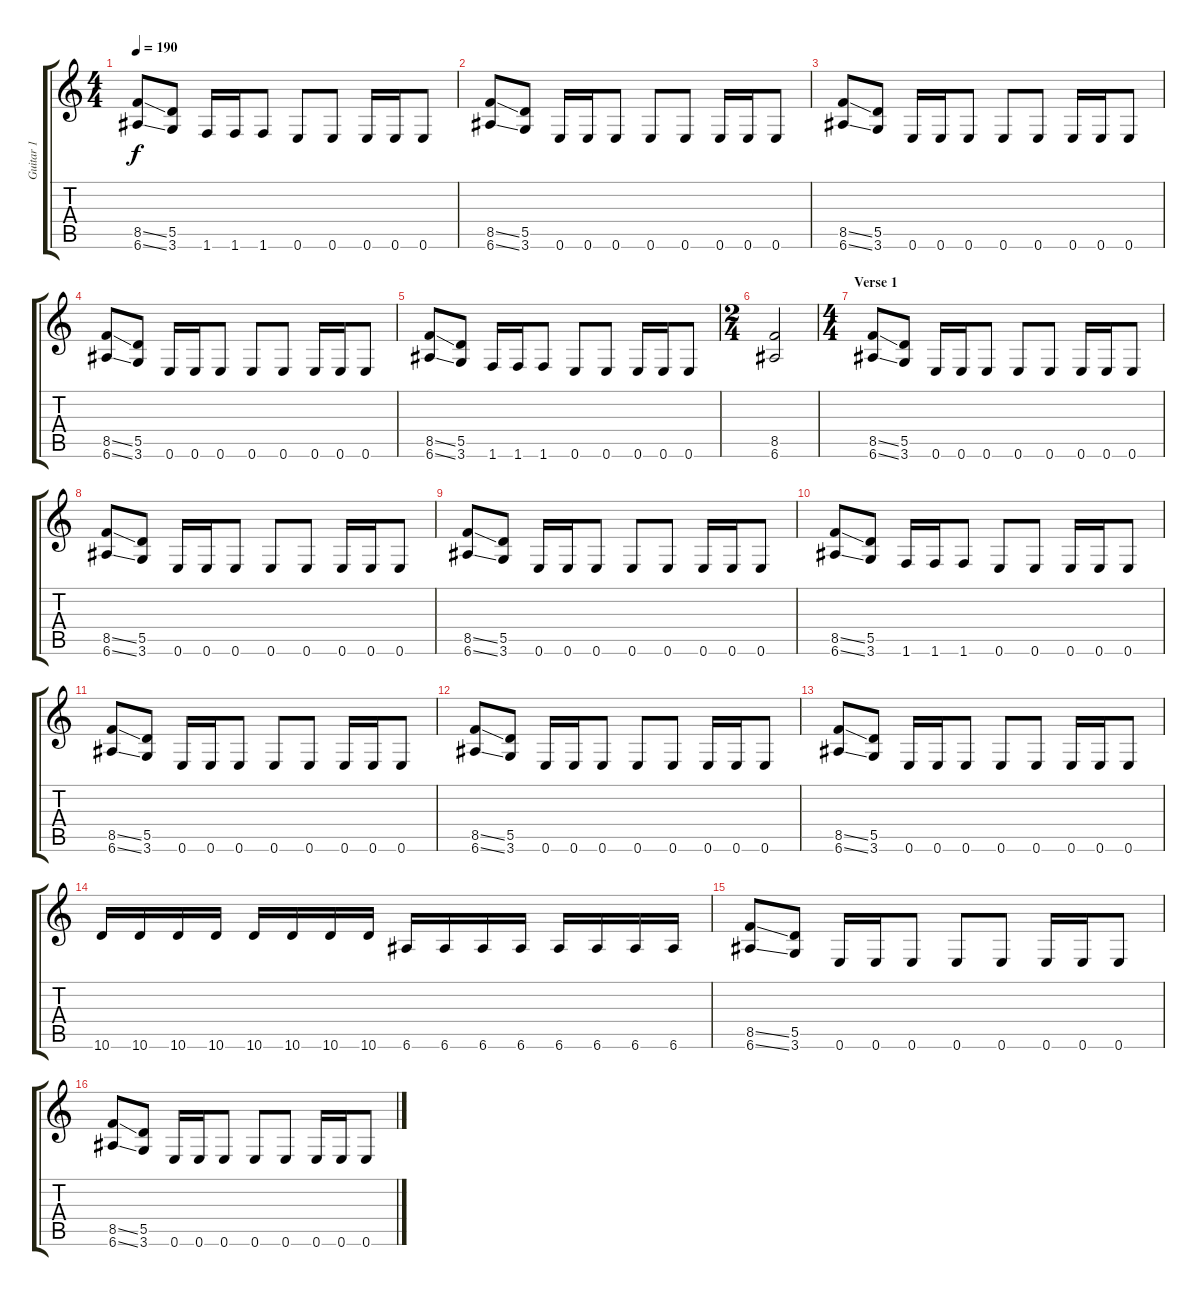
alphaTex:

\track ("Guitar 1" "Guitar 1") {instrument distortionguitar}
\staff {score tabs}
\tuning (E4 B3 G3 D3 A2 E2) {hide}
\ts (4 4)
\tempo 190
\clef g2
\ks c
(8.5{ss} 6.6{ss}).8{dy f} (5.5 3.6).8 1.6.16 1.6.16 1.6.8 0.6.8 0.6.8 0.6.16 0.6.16 0.6.8 |
(8.5{ss} 6.6{ss}).8 (5.5 3.6).8 0.6.16 0.6.16 0.6.8 0.6.8 0.6.8 0.6.16 0.6.16 0.6.8 |
(8.5{ss} 6.6{ss}).8 (5.5 3.6).8 0.6.16 0.6.16 0.6.8 0.6.8 0.6.8 0.6.16 0.6.16 0.6.8 |
(8.5{ss} 6.6{ss}).8 (5.5 3.6).8 0.6.16 0.6.16 0.6.8 0.6.8 0.6.8 0.6.16 0.6.16 0.6.8 |
(8.5{ss} 6.6{ss}).8 (5.5 3.6).8 1.6.16 1.6.16 1.6.8 0.6.8 0.6.8 0.6.16 0.6.16 0.6.8 |
\ts (2 4)
(8.5 6.6).2 |
\ts (4 4)
\section ("" "Verse 1")
(8.5{ss} 6.6{ss}).8 (5.5 3.6).8 0.6.16 0.6.16 0.6.8 0.6.8 0.6.8 0.6.16 0.6.16 0.6.8 |
(8.5{ss} 6.6{ss}).8 (5.5 3.6).8 0.6.16 0.6.16 0.6.8 0.6.8 0.6.8 0.6.16 0.6.16 0.6.8 |
(8.5{ss} 6.6{ss}).8 (5.5 3.6).8 0.6.16 0.6.16 0.6.8 0.6.8 0.6.8 0.6.16 0.6.16 0.6.8 |
(8.5{ss} 6.6{ss}).8 (5.5 3.6).8 1.6.16 1.6.16 1.6.8 0.6.8 0.6.8 0.6.16 0.6.16 0.6.8 |
(8.5{ss} 6.6{ss}).8 (5.5 3.6).8 0.6.16 0.6.16 0.6.8 0.6.8 0.6.8 0.6.16 0.6.16 0.6.8 |
(8.5{ss} 6.6{ss}).8 (5.5 3.6).8 0.6.16 0.6.16 0.6.8 0.6.8 0.6.8 0.6.16 0.6.16 0.6.8 |
(8.5{ss} 6.6{ss}).8 (5.5 3.6).8 0.6.16 0.6.16 0.6.8 0.6.8 0.6.8 0.6.16 0.6.16 0.6.8 |
10.6.16 10.6.16 10.6.16 10.6.16 10.6.16 10.6.16 10.6.16 10.6.16 6.6.16 6.6.16 6.6.16 6.6.16 6.6.16 6.6.16 6.6.16 6.6.16 |
(8.5{ss} 6.6{ss}).8 (5.5 3.6).8 0.6.16 0.6.16 0.6.8 0.6.8 0.6.8 0.6.16 0.6.16 0.6.8 |
(8.5{ss} 6.6{ss}).8 (5.5 3.6).8 0.6.16 0.6.16 0.6.8 0.6.8 0.6.8 0.6.16 0.6.16 0.6.8
